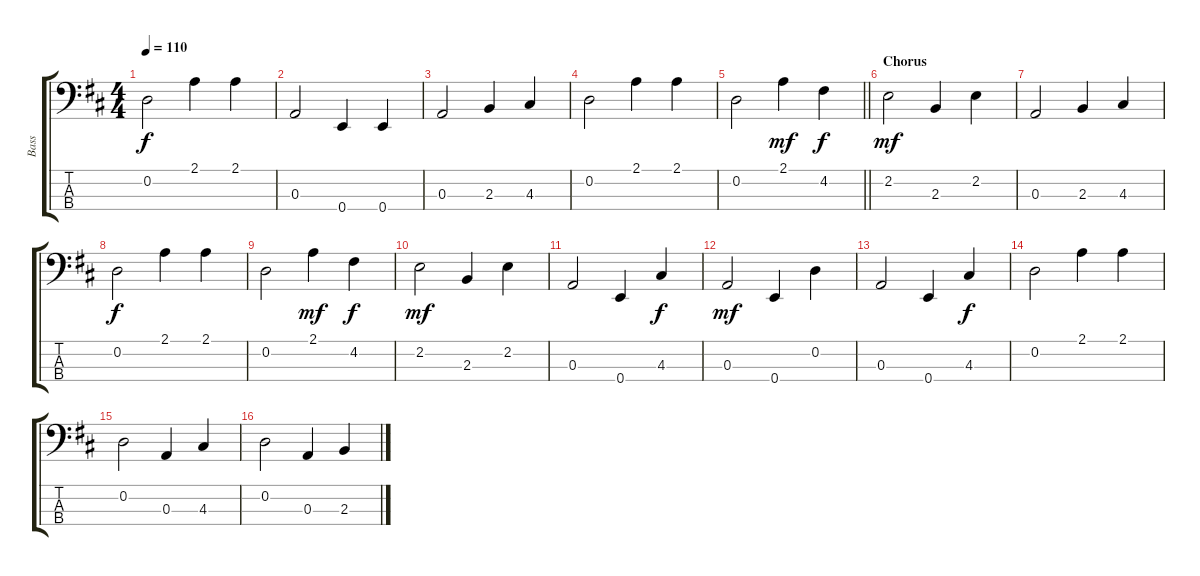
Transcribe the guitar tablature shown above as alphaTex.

\track ("Bass" "Bass") {instrument acousticbass}
\staff {score tabs}
\tuning (G2 D2 A1 E1) {hide}
\ts (4 4)
\tempo 110
\clef f4
\ks d
0.2.2{dy f} 2.1.4 2.1.4 |
0.3.2 0.4.4 0.4.4 |
0.3.2 2.3.4 4.3.4 |
0.2.2 2.1.4 2.1.4 |
\barLineRight lightlight
0.2.2 2.1.4{dy mf} 4.2.4{dy f} |
\section ("" "Chorus")
2.2.2{dy mf} 2.3.4 2.2.4 |
0.3.2 2.3.4 4.3.4 |
0.2.2{dy f} 2.1.4 2.1.4 |
0.2.2 2.1.4{dy mf} 4.2.4{dy f} |
2.2.2{dy mf} 2.3.4 2.2.4 |
0.3.2 0.4.4 4.3.4{dy f} |
0.3.2{dy mf} 0.4.4 0.2.4 |
0.3.2 0.4.4 4.3.4{dy f} |
0.2.2 2.1.4 2.1.4 |
0.2.2 0.3.4 4.3.4 |
0.2.2 0.3.4 2.3.4
